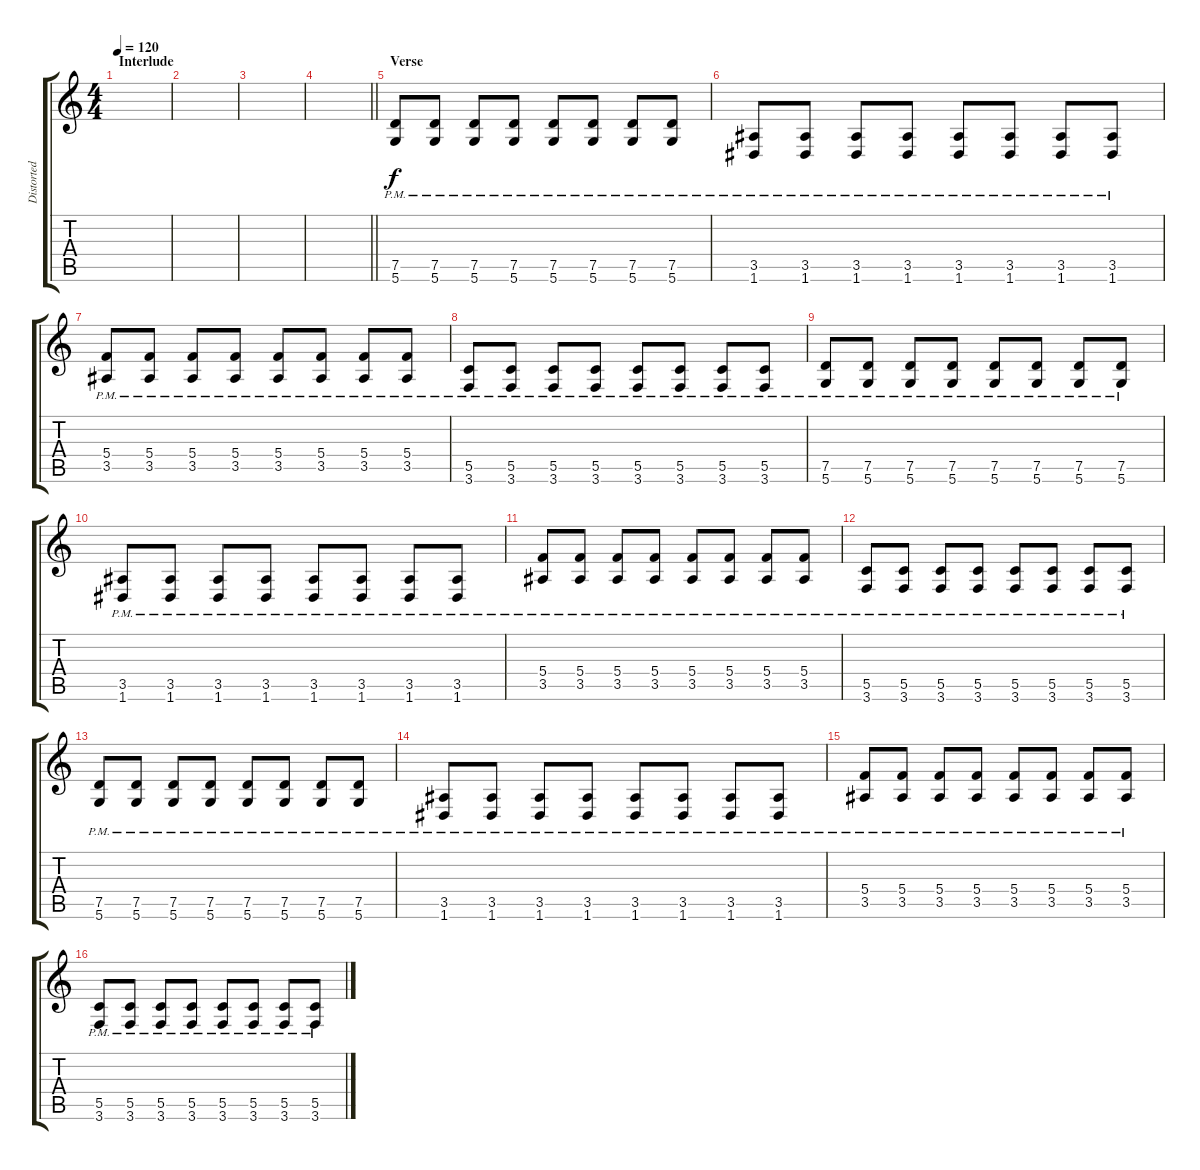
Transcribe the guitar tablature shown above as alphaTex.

\track ("Distorted Rhythm" "Distorted ") {instrument distortionguitar}
\staff {score tabs}
\tuning (D4 A3 F3 C3 G2 D2) {hide}
\ts (4 4)
\section ("" "Interlude")
\tempo 120
\clef g2
\ks c
|
|
|
\barLineRight lightlight
|
\section ("" "Verse")
(7.5{pm} 5.6{pm}).8 (7.5{pm} 5.6{pm}).8 (7.5{pm} 5.6{pm}).8 (7.5{pm} 5.6{pm}).8 (7.5{pm} 5.6{pm}).8 (7.5{pm} 5.6{pm}).8 (7.5{pm} 5.6{pm}).8 (7.5{pm} 5.6{pm}).8 |
(3.5{pm} 1.6{pm}).8 (3.5{pm} 1.6{pm}).8 (3.5{pm} 1.6{pm}).8 (3.5{pm} 1.6{pm}).8 (3.5{pm} 1.6{pm}).8 (3.5{pm} 1.6{pm}).8 (3.5{pm} 1.6{pm}).8 (3.5{pm} 1.6{pm}).8 |
(5.4{pm} 3.5{pm}).8 (5.4{pm} 3.5{pm}).8 (5.4{pm} 3.5{pm}).8 (5.4{pm} 3.5{pm}).8 (5.4{pm} 3.5{pm}).8 (5.4{pm} 3.5{pm}).8 (5.4{pm} 3.5{pm}).8 (5.4{pm} 3.5{pm}).8 |
(5.5{pm} 3.6{pm}).8 (5.5{pm} 3.6{pm}).8 (5.5{pm} 3.6{pm}).8 (5.5{pm} 3.6{pm}).8 (5.5{pm} 3.6{pm}).8 (5.5{pm} 3.6{pm}).8 (5.5{pm} 3.6{pm}).8 (5.5{pm} 3.6{pm}).8 |
(7.5{pm} 5.6{pm}).8 (7.5{pm} 5.6{pm}).8 (7.5{pm} 5.6{pm}).8 (7.5{pm} 5.6{pm}).8 (7.5{pm} 5.6{pm}).8 (7.5{pm} 5.6{pm}).8 (7.5{pm} 5.6{pm}).8 (7.5{pm} 5.6{pm}).8 |
(3.5{pm} 1.6{pm}).8 (3.5{pm} 1.6{pm}).8 (3.5{pm} 1.6{pm}).8 (3.5{pm} 1.6{pm}).8 (3.5{pm} 1.6{pm}).8 (3.5{pm} 1.6{pm}).8 (3.5{pm} 1.6{pm}).8 (3.5{pm} 1.6{pm}).8 |
(5.4{pm} 3.5{pm}).8 (5.4{pm} 3.5{pm}).8 (5.4{pm} 3.5{pm}).8 (5.4{pm} 3.5{pm}).8 (5.4{pm} 3.5{pm}).8 (5.4{pm} 3.5{pm}).8 (5.4{pm} 3.5{pm}).8 (5.4{pm} 3.5{pm}).8 |
(5.5{pm} 3.6{pm}).8 (5.5{pm} 3.6{pm}).8 (5.5{pm} 3.6{pm}).8 (5.5{pm} 3.6{pm}).8 (5.5{pm} 3.6{pm}).8 (5.5{pm} 3.6{pm}).8 (5.5{pm} 3.6{pm}).8 (5.5{pm} 3.6{pm}).8 |
(7.5{pm} 5.6{pm}).8 (7.5{pm} 5.6{pm}).8 (7.5{pm} 5.6{pm}).8 (7.5{pm} 5.6{pm}).8 (7.5{pm} 5.6{pm}).8 (7.5{pm} 5.6{pm}).8 (7.5{pm} 5.6{pm}).8 (7.5{pm} 5.6{pm}).8 |
(3.5{pm} 1.6{pm}).8 (3.5{pm} 1.6{pm}).8 (3.5{pm} 1.6{pm}).8 (3.5{pm} 1.6{pm}).8 (3.5{pm} 1.6{pm}).8 (3.5{pm} 1.6{pm}).8 (3.5{pm} 1.6{pm}).8 (3.5{pm} 1.6{pm}).8 |
(5.4{pm} 3.5{pm}).8 (5.4{pm} 3.5{pm}).8 (5.4{pm} 3.5{pm}).8 (5.4{pm} 3.5{pm}).8 (5.4{pm} 3.5{pm}).8 (5.4{pm} 3.5{pm}).8 (5.4{pm} 3.5{pm}).8 (5.4{pm} 3.5{pm}).8 |
(5.5{pm} 3.6{pm}).8 (5.5{pm} 3.6{pm}).8 (5.5{pm} 3.6{pm}).8 (5.5{pm} 3.6{pm}).8 (5.5{pm} 3.6{pm}).8 (5.5{pm} 3.6{pm}).8 (5.5{pm} 3.6{pm}).8 (5.5{pm} 3.6{pm}).8
